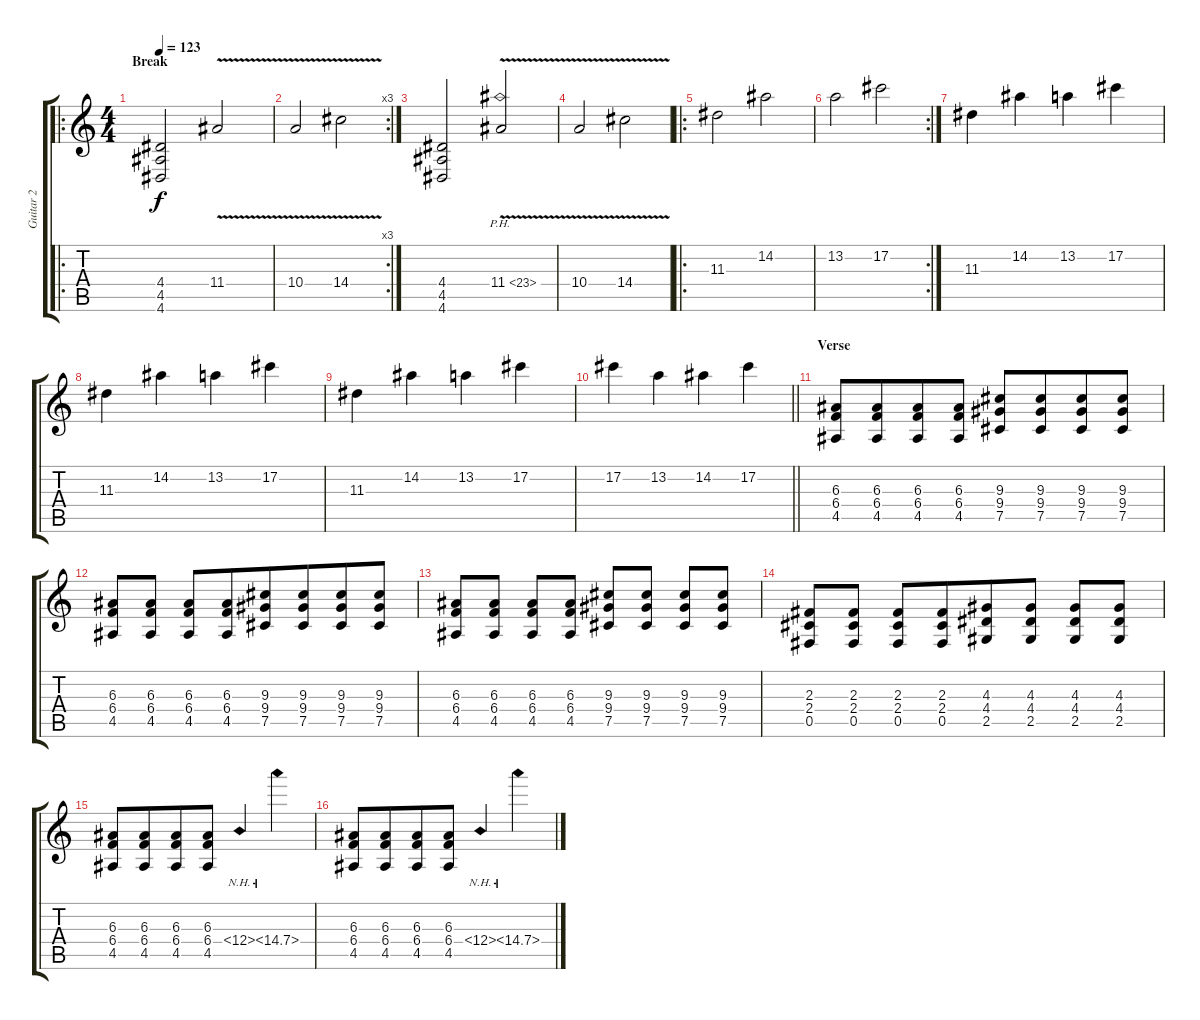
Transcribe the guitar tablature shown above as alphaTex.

\track ("Guitar 2" "Guitar 2") {instrument distortionguitar}
\staff {score tabs}
\tuning (Db4 Ab3 E3 B2 Gb2 B1) {hide}
\ro
\ts (4 4)
\section ("" "Break")
\tempo 123
\clef g2
\ks c
(4.4 4.5 4.6).2{dy f beam merge} 11.4{v}.2 |
\rc 3
10.4{v}.2 14.4{v}.2 |
(4.4 4.5 4.6).2{beam merge} 11.4{ph 12 v}.2 |
10.4{v}.2 14.4{v}.2 |
\ro
11.3.2 14.2.2 |
\rc 2
13.2.2{beam merge} 17.2.2 |
11.3.4 14.2.4 13.2.4 17.2.4 |
11.3.4 14.2.4 13.2.4{beam merge} 17.2.4 |
11.3.4 14.2.4 13.2.4 17.2.4 |
\barLineRight lightlight
17.2.4 13.2.4 14.2.4 17.2.4 |
\section ("" "Verse")
(6.3 6.4 4.5).8{beam merge} (6.3 6.4 4.5).8{beam merge} (6.3 6.4 4.5).8 (6.3 6.4 4.5).8 (9.3 9.4 7.5).8 (9.3 9.4 7.5).8{beam merge} (9.3 9.4 7.5).8{beam merge} (9.3 9.4 7.5).8 |
(6.3 6.4 4.5).8 (6.3 6.4 4.5).8 (6.3 6.4 4.5).8 (6.3 6.4 4.5).8{beam merge} (9.3 9.4 7.5).8 (9.3 9.4 7.5).8{beam merge} (9.3 9.4 7.5).8 (9.3 9.4 7.5).8 |
(6.3 6.4 4.5).8 (6.3 6.4 4.5).8 (6.3 6.4 4.5).8 (6.3 6.4 4.5).8 (9.3 9.4 7.5).8 (9.3 9.4 7.5).8 (9.3 9.4 7.5).8 (9.3 9.4 7.5).8 |
(2.3 2.4 0.5).8{beam merge} (2.3 2.4 0.5).8 (2.3 2.4 0.5).8 (2.3 2.4 0.5).8{beam merge} (4.3 4.4 2.5).8{beam merge} (4.3 4.4 2.5).8 (4.3 4.4 2.5).8 (4.3 4.4 2.5).8 |
(6.3 6.4 4.5).8{beam merge} (6.3 6.4 4.5).8{beam merge} (6.3 6.4 4.5).8 (6.3 6.4 4.5).8{beam merge} 11.4{nh}.4 14.4{nh}.4 |
(6.3 6.4 4.5).8{beam merge} (6.3 6.4 4.5).8{beam merge} (6.3 6.4 4.5).8 (6.3 6.4 4.5).8{beam merge} 11.4{nh}.4 14.4{nh}.4
